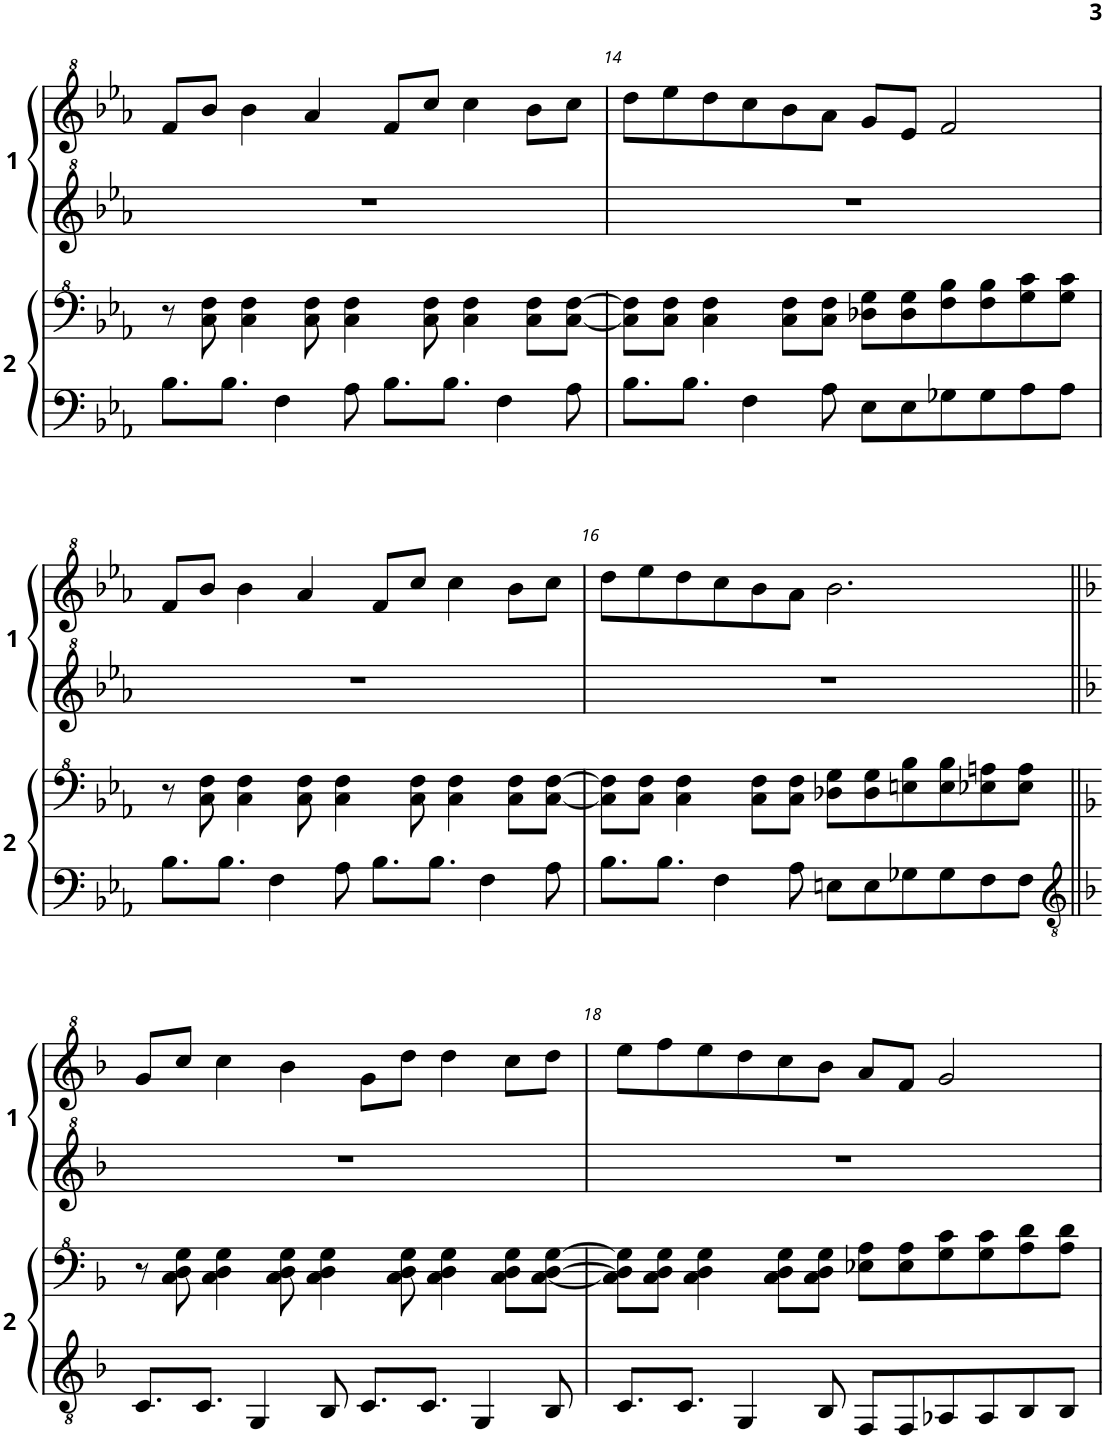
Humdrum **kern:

**kern	**kern	**kern	**kern
*part2	*part2	*part1	*part1
*staff4	*staff3	*staff2	*staff1
*I"Player 2	*	*I"Player 1	*
!!LO:PB:g=z
*clefF4	*clefF^4	*clefG^2	*clefG^2
*k[b-e-a-]	*k[b-e-a-]	*k[b-e-a-]	*k[b-e-a-]
*M6/4	*M6/4	*M6/4	*M6/4
=13	=13	=13	=13
8.B-\L	8r	1.r	8ff/L
.	8c\ 8f\	.	8bb-/J
8.B-\J	.	.	.
.	4c\ 4f\	.	4bb-\
4F\	.	.	.
.	8c\ 8f\	.	4aa-/
8A-\	4c\ 4f\	.	.
8.B-\L	.	.	8ff/L
.	8c\ 8f\	.	8ccc/J
8.B-\J	.	.	.
.	4c\ 4f\	.	4ccc\
4F\	.	.	.
.	8c\ 8f\L	.	8bb-\L
8A-\	[8c\ [8f\J	.	8ccc\J
=14	=14	=14	=14
8.B-\L	8c\] 8f\]L	1.r	8ddd\L
.	8c\ 8f\J	.	8eee-\
8.B-\J	.	.	.
.	4c\ 4f\	.	8ddd\
4F\	.	.	8ccc\
.	8c\ 8f\L	.	8bb-\
8A-\	8c\ 8f\J	.	8aa-\J
8E-\L	8d-X\ 8g\L	.	8gg/L
8E-\	8d-\ 8g\	.	8ee-/J
8G-X\	8f\ 8b-\	.	2ff/
8G-\	8f\ 8b-\	.	.
8A-\	8g\ 8cc\	.	.
8A-\J	8g\ 8cc\J	.	.
!!LO:LB:g=z
=15	=15	=15	=15
8.B-\L	8r	1.r	8ff/L
.	8c\ 8f\	.	8bb-/J
8.B-\J	.	.	.
.	4c\ 4f\	.	4bb-\
4F\	.	.	.
.	8c\ 8f\	.	4aa-/
8A-\	4c\ 4f\	.	.
8.B-\L	.	.	8ff/L
.	8c\ 8f\	.	8ccc/J
8.B-\J	.	.	.
.	4c\ 4f\	.	4ccc\
4F\	.	.	.
.	8c\ 8f\L	.	8bb-\L
8A-\	[8c\ [8f\J	.	8ccc\J
=16	=16	=16	=16
8.B-\L	8c\] 8f\]L	1.r	8ddd\L
.	8c\ 8f\J	.	8eee-\
8.B-\J	.	.	.
.	4c\ 4f\	.	8ddd\
4F\	.	.	8ccc\
.	8c\ 8f\L	.	8bb-\
8A-\	8c\ 8f\J	.	8aa-\J
8En\L	8d-X\ 8g\L	.	2.bb-\
8E\	8d-\ 8g\	.	.
8G-X\	8en\ 8b-\	.	.
8G-\	8e\ 8b-\	.	.
8F\	8e-X\ 8an\	.	.
8F\J	8e-\ 8a\J	.	.
!!LO:LB:g=z
=17||	=17||	=17||	=17||
*clefGv2	*	*	*
*k[b-]	*k[b-]	*k[b-]	*k[b-]
8.C/L	8r	1.r	8gg/L
.	8c\ 8d\ 8g\	.	8ccc/J
8.C/J	.	.	.
.	4c\ 4d\ 4g\	.	4ccc\
4GG/	.	.	.
.	8c\ 8d\ 8g\	.	4bb-\
8BB-/	4c\ 4d\ 4g\	.	.
8.C/L	.	.	8gg\L
.	8c\ 8d\ 8g\	.	8ddd\J
8.C/J	.	.	.
.	4c\ 4d\ 4g\	.	4ddd\
4GG/	.	.	.
.	8c\ 8d\ 8g\L	.	8ccc\L
8BB-/	[8c\ [8d\ [8g\J	.	8ddd\J
=18	=18	=18	=18
8.C/L	8c\] 8d\] 8g\]L	1.r	8eee\L
.	8c\ 8d\ 8g\J	.	8fff\
8.C/J	.	.	.
.	4c\ 4d\ 4g\	.	8eee\
4GG/	.	.	8ddd\
.	8c\ 8d\ 8g\L	.	8ccc\
8BB-/	8c\ 8d\ 8g\J	.	8bb-\J
8FF/L	8e-X\ 8a\L	.	8aa/L
8FF/	8e-\ 8a\	.	8ff/J
8AA-X/	8g\ 8cc\	.	2gg/
8AA-/	8g\ 8cc\	.	.
8BB-/	8a\ 8dd\	.	.
8BB-/J	8a\ 8dd\J	.	.
=	=	=	=
*-	*-	*-	*-
